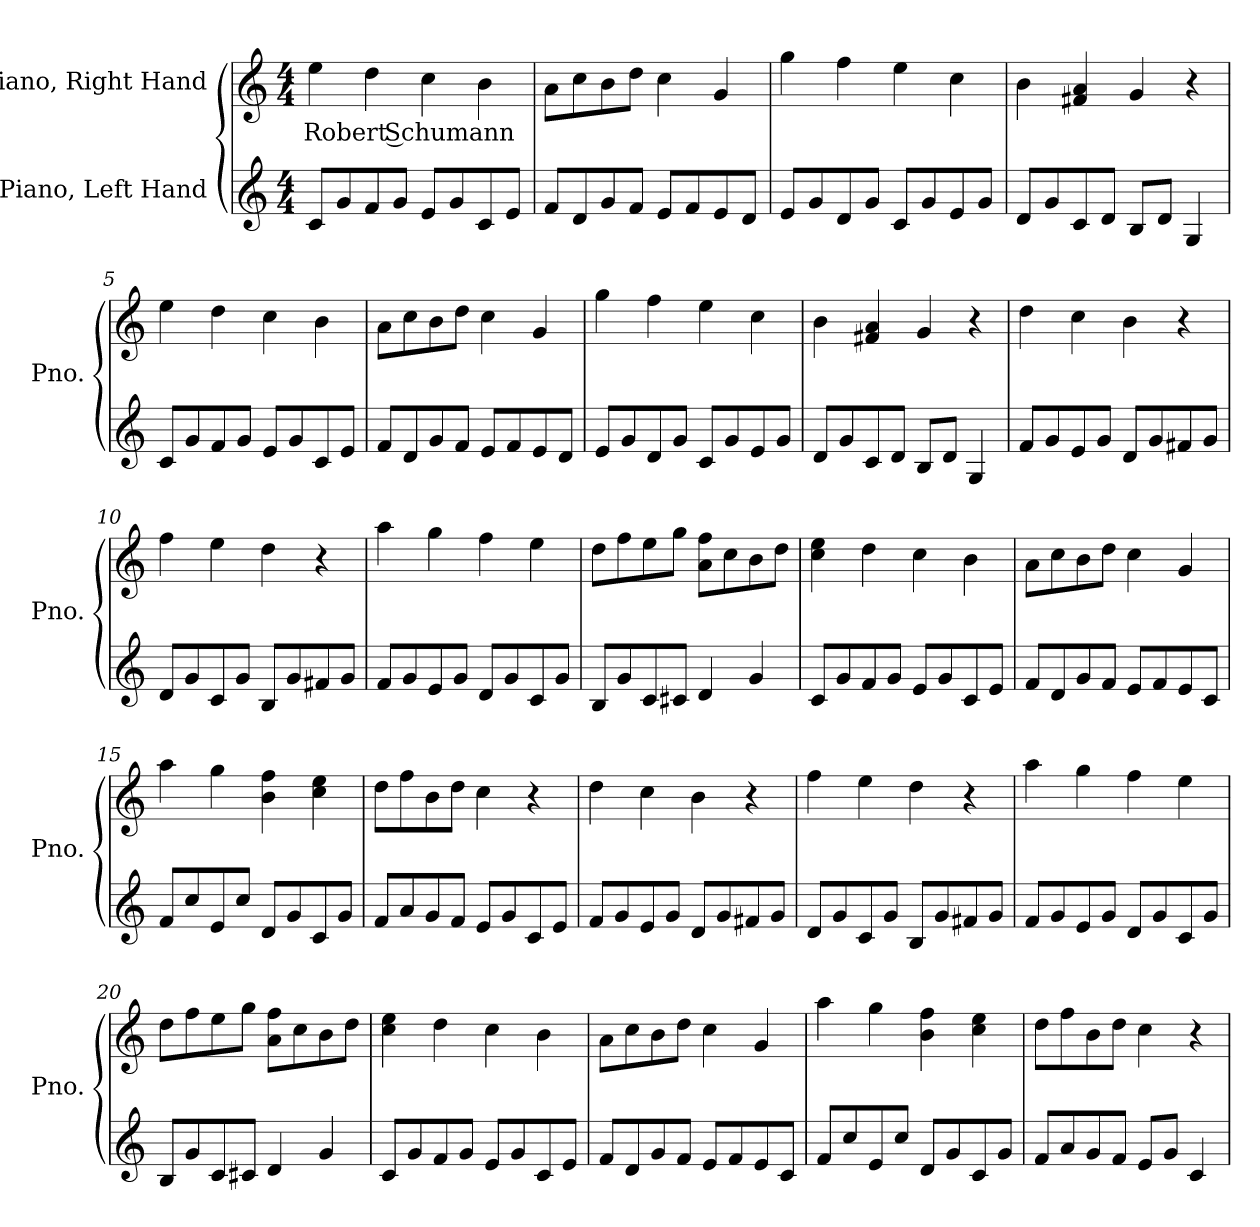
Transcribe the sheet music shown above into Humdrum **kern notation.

**kern	**kern	**text
*part2	*part1	*part1
*staff2	*staff1	*staff1
*I"Piano, Left Hand	*I"Piano, Right Hand	*
*I'Pno.	*I'Pno.	*
*clefG2	*clefG2	*
*k[]	*k[]	*
*M4/4	*M4/4	*
*MM100	*MM100	*
=1	=1	=1
!	!	!LO:LY:b
8c/L	4ee\	Robert Schumann
8g/	.	.
8f/	4dd\	.
8g/J	.	.
8e/L	4cc\	.
8g/	.	.
8c/	4b\	.
8e/J	.	.
=2	=2	=2
8f/L	8a\L	.
8d/	8cc\	.
8g/	8b\	.
8f/J	8dd\J	.
8e/L	4cc\	.
8f/	.	.
8e/	4g/	.
8d/J	.	.
=3	=3	=3
8e/L	4gg\	.
8g/	.	.
8d/	4ff\	.
8g/J	.	.
8c/L	4ee\	.
8g/	.	.
8e/	4cc\	.
8g/J	.	.
!!LO:LB:g=z
=4	=4	=4
8d/L	4b\	.
8g/	.	.
8c/	4f#X/ 4a/	.
8d/J	.	.
8B/L	4g/	.
8d/J	.	.
4G/	4r	.
=5	=5	=5
8c/L	4ee\	.
8g/	.	.
8f/	4dd\	.
8g/J	.	.
8e/L	4cc\	.
8g/	.	.
8c/	4b\	.
8e/J	.	.
=6	=6	=6
8f/L	8a\L	.
8d/	8cc\	.
8g/	8b\	.
8f/J	8dd\J	.
8e/L	4cc\	.
8f/	.	.
8e/	4g/	.
8d/J	.	.
=7	=7	=7
8e/L	4gg\	.
8g/	.	.
8d/	4ff\	.
8g/J	.	.
8c/L	4ee\	.
8g/	.	.
8e/	4cc\	.
8g/J	.	.
=8	=8	=8
8d/L	4b\	.
8g/	.	.
8c/	4f#X/ 4a/	.
8d/J	.	.
8B/L	4g/	.
8d/J	.	.
4G/	4r	.
!!LO:LB:g=z
=9	=9	=9
8f/L	4dd\	.
8g/	.	.
8e/	4cc\	.
8g/J	.	.
8d/L	4b\	.
8g/	.	.
8f#X/	4r	.
8g/J	.	.
=10	=10	=10
8d/L	4ff\	.
8g/	.	.
8c/	4ee\	.
8g/J	.	.
8B/L	4dd\	.
8g/	.	.
8f#X/	4r	.
8g/J	.	.
=11	=11	=11
8f/L	4aa\	.
8g/	.	.
8e/	4gg\	.
8g/J	.	.
8d/L	4ff\	.
8g/	.	.
8c/	4ee\	.
8g/J	.	.
=12	=12	=12
8B/L	8dd\L	.
8g/	8ff\	.
8c/	8ee\	.
8c#X/J	8gg\J	.
4d/	8a\ 8ff\L	.
.	8cc\	.
4g/	8b\	.
.	8dd\J	.
=13	=13	=13
8c/L	4cc\ 4ee\	.
8g/	.	.
8f/	4dd\	.
8g/J	.	.
8e/L	4cc\	.
8g/	.	.
8c/	4b\	.
8e/J	.	.
!!LO:LB:g=z
=14	=14	=14
8f/L	8a\L	.
8d/	8cc\	.
8g/	8b\	.
8f/J	8dd\J	.
8e/L	4cc\	.
8f/	.	.
8e/	4g/	.
8c/J	.	.
=15	=15	=15
8f/L	4aa\	.
8cc/	.	.
8e/	4gg\	.
8cc/J	.	.
8d/L	4b\ 4ff\	.
8g/	.	.
8c/	4cc\ 4ee\	.
8g/J	.	.
=16	=16	=16
8f/L	8dd\L	.
8a/	8ff\	.
8g/	8b\	.
8f/J	8dd\J	.
8e/L	4cc\	.
8g/	.	.
8c/	4r	.
8e/J	.	.
=17	=17	=17
8f/L	4dd\	.
8g/	.	.
8e/	4cc\	.
8g/J	.	.
8d/L	4b\	.
8g/	.	.
8f#X/	4r	.
8g/J	.	.
=18	=18	=18
8d/L	4ff\	.
8g/	.	.
8c/	4ee\	.
8g/J	.	.
8B/L	4dd\	.
8g/	.	.
8f#X/	4r	.
8g/J	.	.
!!LO:LB:g=z
=19	=19	=19
8f/L	4aa\	.
8g/	.	.
8e/	4gg\	.
8g/J	.	.
8d/L	4ff\	.
8g/	.	.
8c/	4ee\	.
8g/J	.	.
=20	=20	=20
8B/L	8dd\L	.
8g/	8ff\	.
8c/	8ee\	.
8c#X/J	8gg\J	.
4d/	8a\ 8ff\L	.
.	8cc\	.
4g/	8b\	.
.	8dd\J	.
=21	=21	=21
8c/L	4cc\ 4ee\	.
8g/	.	.
8f/	4dd\	.
8g/J	.	.
8e/L	4cc\	.
8g/	.	.
8c/	4b\	.
8e/J	.	.
=22	=22	=22
8f/L	8a\L	.
8d/	8cc\	.
8g/	8b\	.
8f/J	8dd\J	.
8e/L	4cc\	.
8f/	.	.
8e/	4g/	.
8c/J	.	.
=23	=23	=23
8f/L	4aa\	.
8cc/	.	.
8e/	4gg\	.
8cc/J	.	.
8d/L	4b\ 4ff\	.
8g/	.	.
8c/	4cc\ 4ee\	.
8g/J	.	.
!!LO:LB:g=z
=24	=24	=24
8f/L	8dd\L	.
8a/	8ff\	.
8g/	8b\	.
8f/J	8dd\J	.
8e/L	4cc\	.
8g/J	.	.
4c/	4r	.
=	=	=
*-	*-	*-
